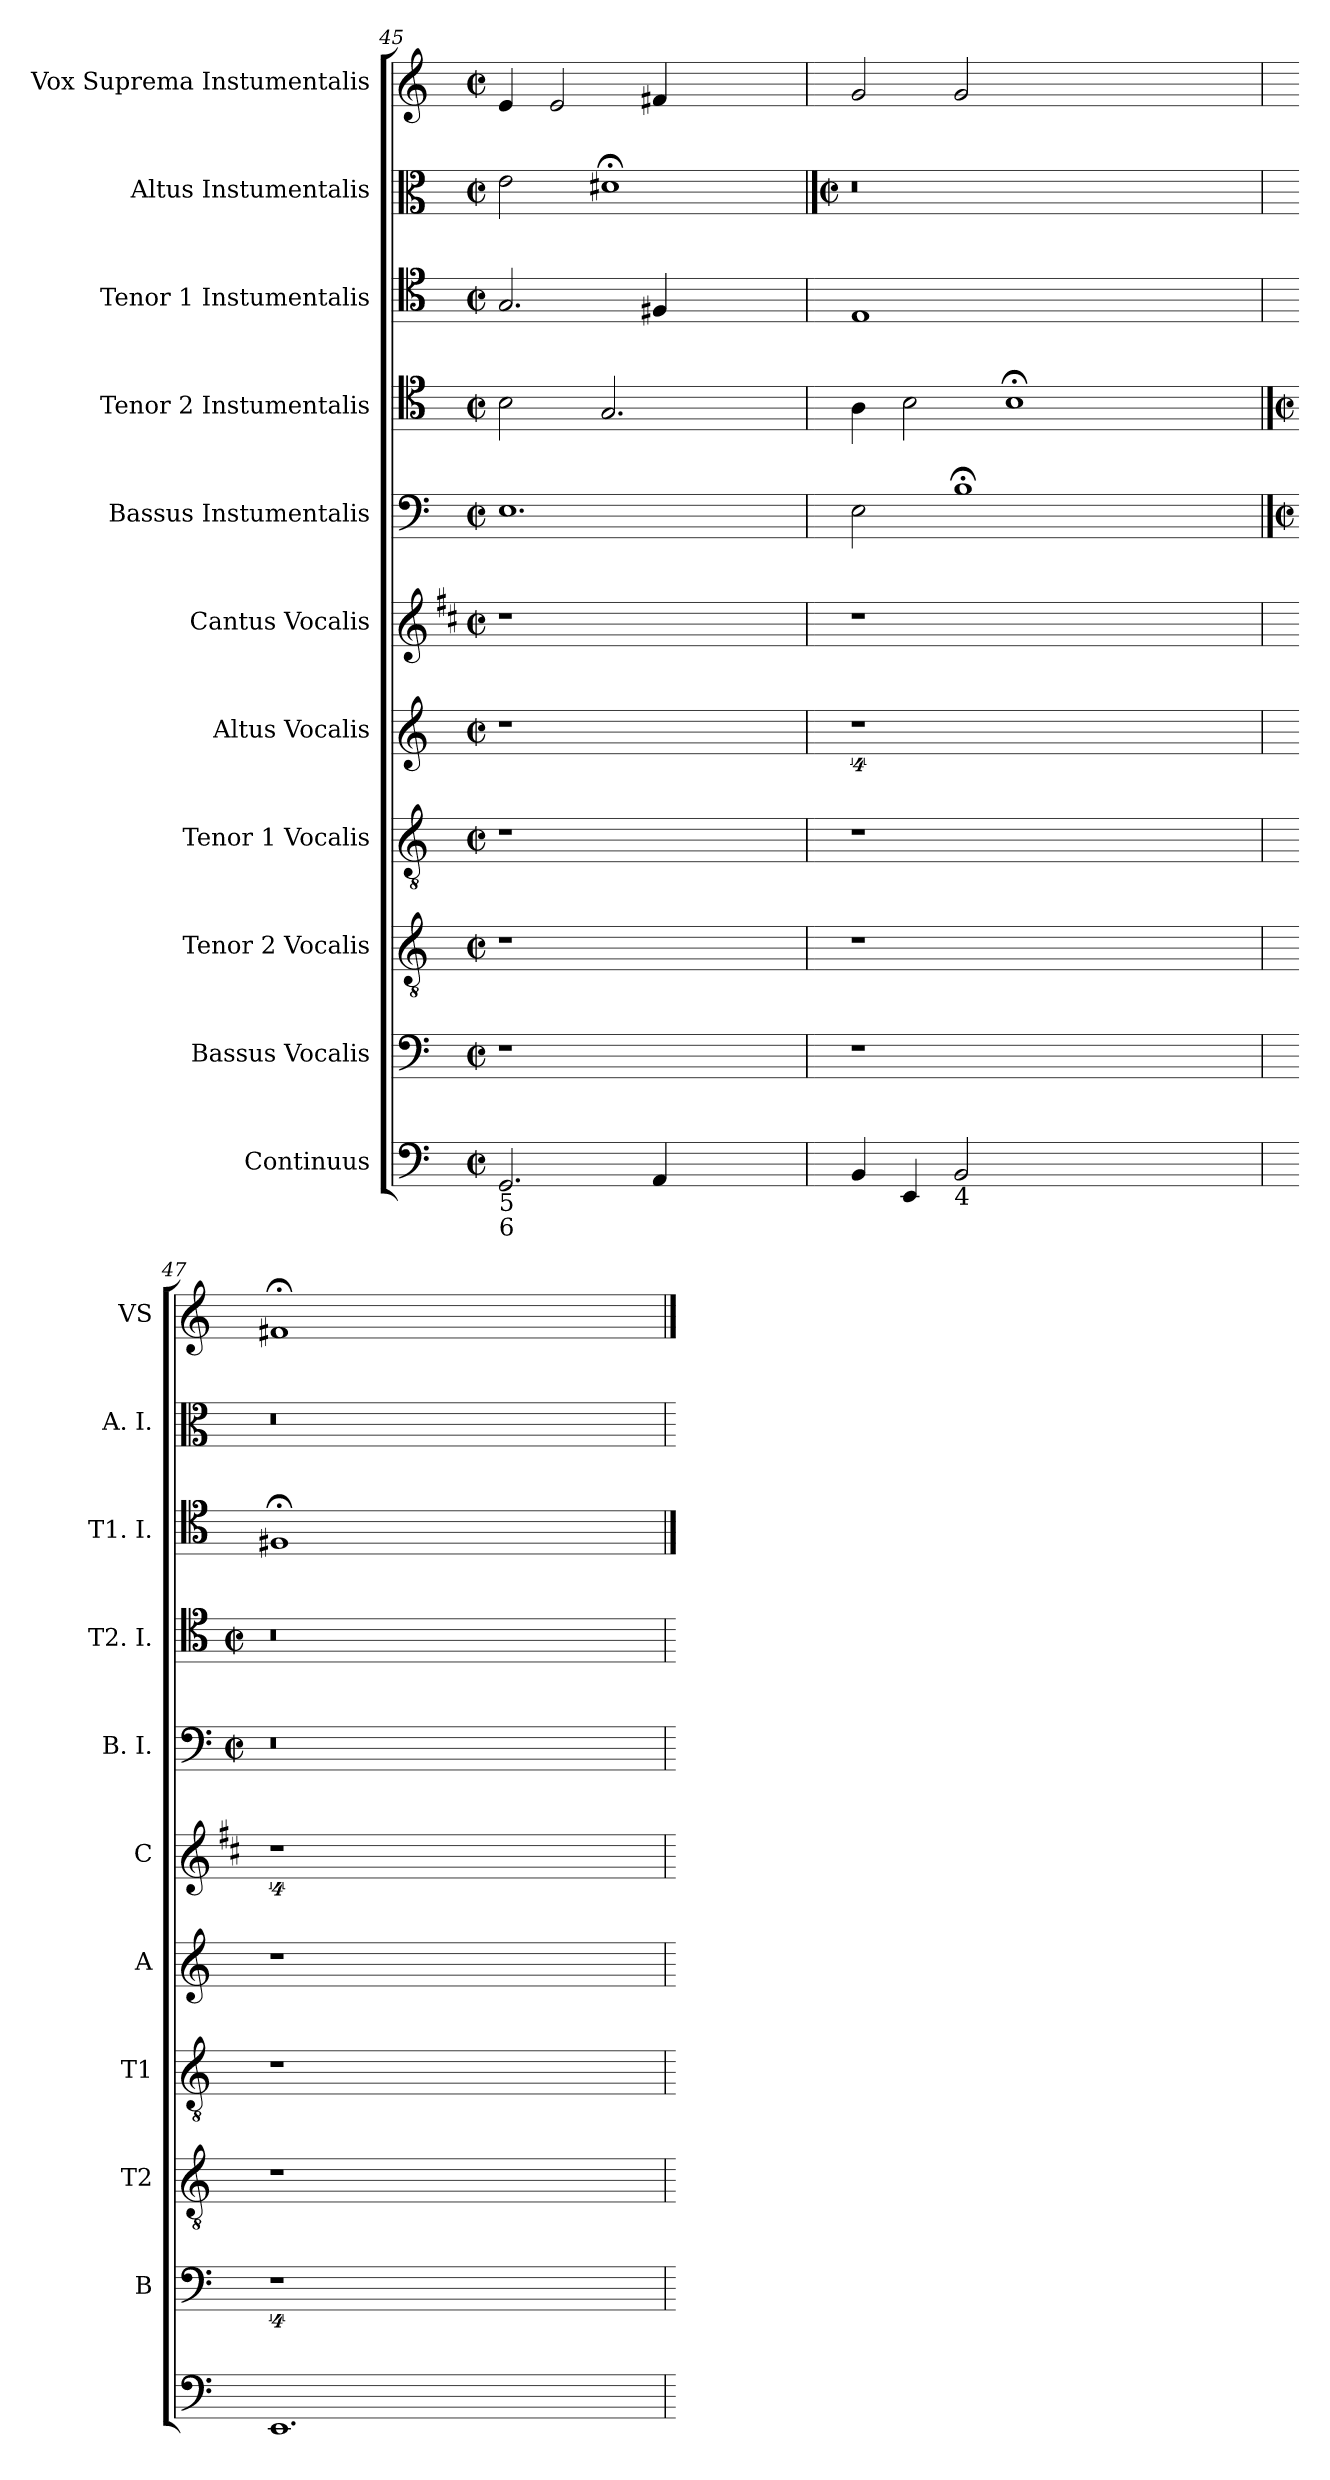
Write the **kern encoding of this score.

**kern	**kern	**kern	**kern	**kern	**kern	**kern	**kern	**kern	**kern	**kern
*part11	*part10	*part9	*part8	*part7	*part6	*part5	*part4	*part3	*part2	*part1
*staff11	*staff10	*staff9	*staff8	*staff7	*staff6	*staff5	*staff4	*staff3	*staff2	*staff1
*I"Continuus	*I"Bassus Vocalis	*I"Tenor 2 Vocalis	*I"Tenor 1 Vocalis	*I"Altus Vocalis	*I"Cantus Vocalis	*I"Bassus Instumentalis	*I"Tenor 2 Instumentalis	*I"Tenor 1 Instumentalis	*I"Altus Instumentalis	*I"Vox Suprema Instumentalis
*	*I'B	*I'T2	*I'T1	*I'A	*I'C	*I'B. I.	*I'T2. I.	*I'T1. I.	*I'A. I.	*I'VS
*clefF4	*clefF4	*clefGv2	*clefGv2	*clefG2	*clefG2	*clefF4	*clefC4	*clefC4	*clefC3	*clefG2
*	*	*	*	*	*ITrd1c2	*ITrd7c12	*	*	*	*
*k[]	*k[]	*k[]	*k[]	*k[]	*k[]	*k[]	*k[]	*k[]	*k[]	*k[]
*C:	*C:	*C:	*C:	*C:	*C:	*C:	*C:	*C:	*C:	*C:
*M2/2	*M2/2	*M2/2	*M2/2	*M2/2	*M2/2	*M2/2	*M2/2	*M2/2	*M2/2	*M2/2
*met(c|)	*met(c|)	*met(c|)	*met(c|)	*met(c|)	*met(c|)	*met(c|)	*met(c|)	*met(c|)	*met(c|)	*met(c|)
=45A	=45A	=45A	=45A	=45A	=45A	=45A	=45A	=45A	=45A	=45A
!LO:TX:b:t=5	!	!	!	!	!	!	!	!	!	!
!LO:TX:b:t=6	!	!	!	!	!	!	!	!	!	!
2.GG	1r	1r	1r	1r	1r	1.EE	2B	2.G	2e	4e
.	.	.	.	.	.	.	.	.	.	2e
.	.	.	.	.	.	.	2.G	.	1d#X;<	.
4AA	.	.	.	.	.	.	.	4F#X	.	4f#X
2ryy	2ryy	2ryy	2ryy	2ryy	2ryy	.	.	2ryy	.	2ryy
.	.	.	.	.	.	.	4ryy	.	.	.
!!LO:LB:g=z
=46A	=46A	=46A	=46A	=46A	=46A	=46A	=46A	=46A	==46A	=46A
*	*	*	*	*	*	*	*	*	*M4/2	*
*	*	*	*	*	*	*	*	*	*met(c|)	*
4BB	1r	1r	1r	4%5r	1r	2EE	4A	1E	0r	2g
4EE	.	.	.	.	.	.	2B	.	.	.
!LO:TX:b:t=4	!	!	!	!	!	!	!	!	!	!
2BB	.	.	.	.	.	1BB;<	.	.	.	2g
.	.	.	.	.	.	.	1B;<	.	.	.
1ryy	1ryy	1ryy	1ryy	.	1ryy	.	.	1ryy	.	1ryy
.	.	.	.	2.ryy	.	.	.	.	.	.
.	.	.	.	.	.	2ryy	.	.	.	.
.	.	.	.	.	.	.	4ryy	.	.	.
!!LO:LB:g=z
=47A	=47A	=47A	=47A	=47A	=47A	==47A	==47A	=47A	=47A	=47A
*	*	*	*	*	*	*M4/2	*M4/2	*	*	*
*	*	*	*	*	*	*met(c|)	*met(c|)	*	*	*
1.EE	4%5r	1r	1r	1r	4%5r	0r	0r	1F#X;<	0r	1f#X;<
.	.	1ryy	1ryy	1ryy	.	.	.	1ryy	.	1ryy
.	2.ryy	.	.	.	2.ryy	.	.	.	.	.
2ryy	.	.	.	.	.	.	.	.	.	.
=	=	=	=	=	=	=	=	==	=	==
*-	*-	*-	*-	*-	*-	*-	*-	*-	*-	*-
